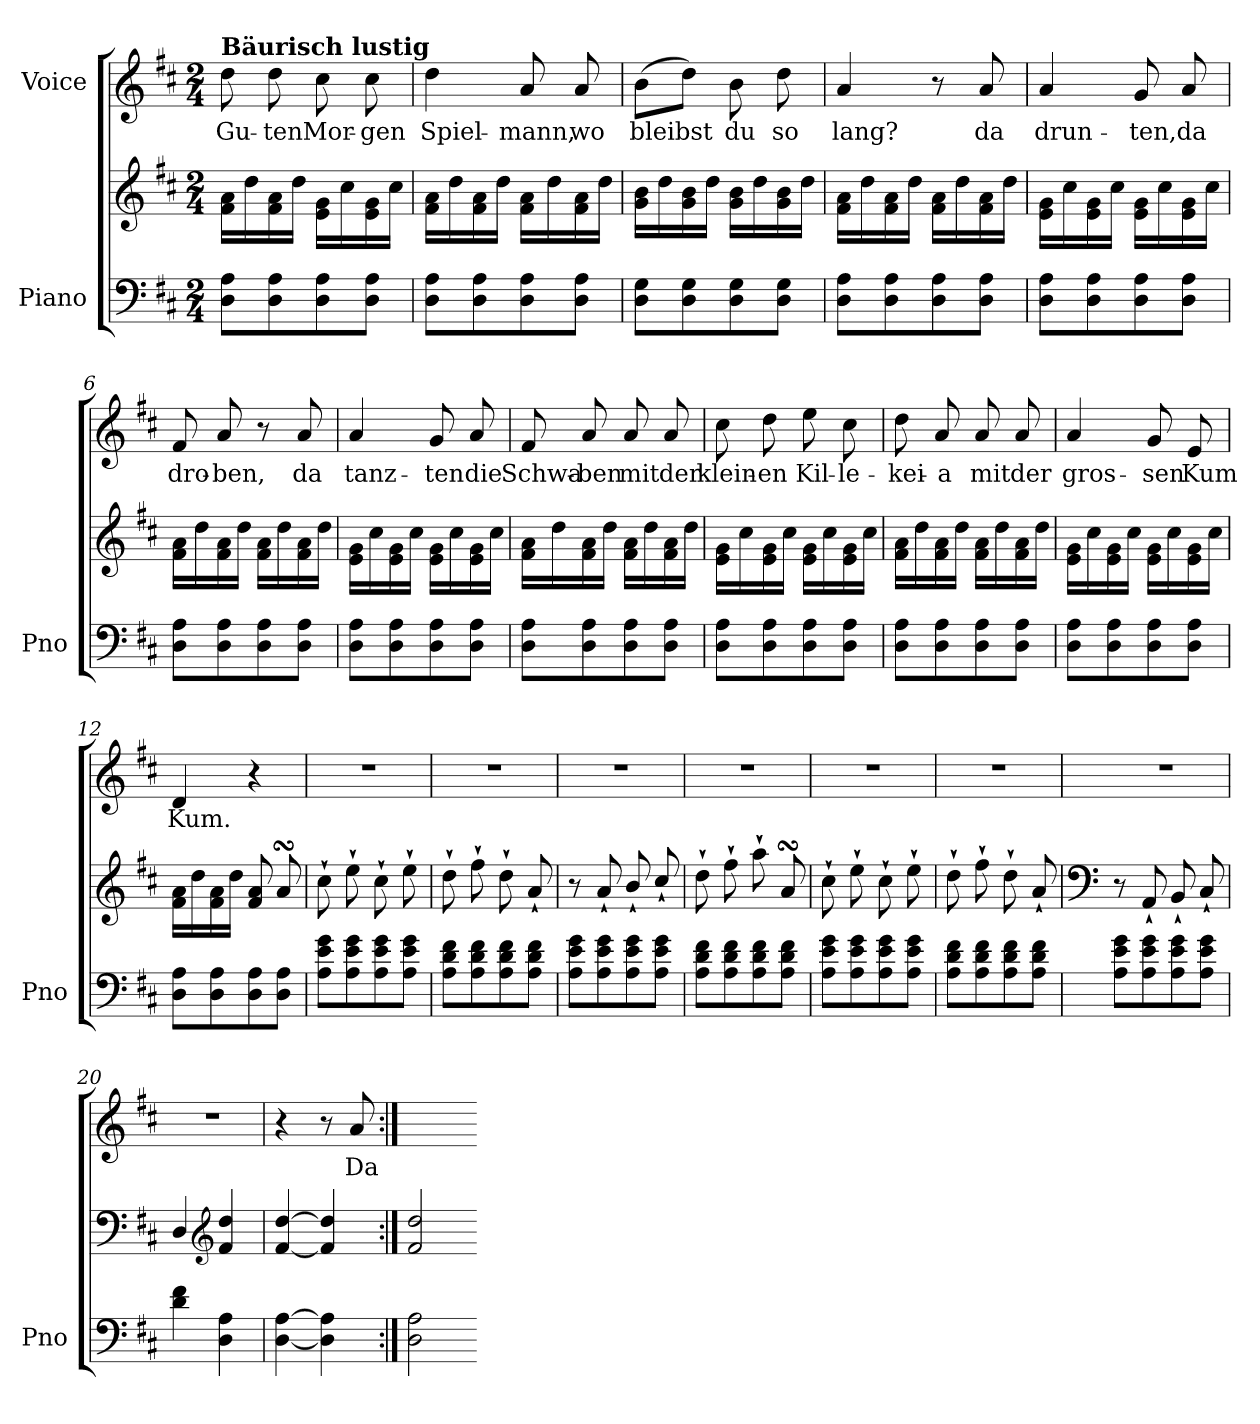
**kern	**kern	**kern	**text
*part2	*part2	*part1	*part1
*staff3	*staff2	*staff1	*staff1
*I"Piano	*	*I"Voice	*
*I'Pno	*	*	*
*clefF4	*clefG2	*clefG2	*
*k[f#c#]	*k[f#c#]	*k[f#c#]	*
*M2/4	*M2/4	*M2/4	*
=1	=1	=1	=1
!	!	!LO:TX:a:B:t=Bäurisch lustig	!
!	!	!	!LO:LY:b
8D\ 8A\L	16f#\ 16a\LL	8dd\	Gu-
.	16dd\	.	.
!	!	!	!LO:LY:b
8D\ 8A\	16f#\ 16a\	8dd\	-ten
.	16dd\JJ	.	.
!	!	!	!LO:LY:b
8D\ 8A\	16e\ 16g\LL	8cc#\	Mor-
.	16cc#\	.	.
!	!	!	!LO:LY:b
8D\ 8A\J	16e\ 16g\	8cc#\	-gen
.	16cc#\JJ	.	.
=2	=2	=2	=2
!	!	!	!LO:LY:b
8D\ 8A\L	16f#\ 16a\LL	4dd\	Spiel-
.	16dd\	.	.
8D\ 8A\	16f#\ 16a\	.	.
.	16dd\JJ	.	.
!	!	!	!LO:LY:b
8D\ 8A\	16f#\ 16a\LL	8a/	-mann,
.	16dd\	.	.
!	!	!	!LO:LY:b
8D\ 8A\J	16f#\ 16a\	8a/	wo
.	16dd\JJ	.	.
=3	=3	=3	=3
!	!	!	!LO:LY:b
8D\ 8G\L	16g\ 16b\LL	(8b\L	bleibst
.	16dd\	.	.
8D\ 8G\	16g\ 16b\	8dd\J)	.
.	16dd\JJ	.	.
!	!	!	!LO:LY:b
8D\ 8G\	16g\ 16b\LL	8b\	du
.	16dd\	.	.
!	!	!	!LO:LY:b
8D\ 8G\J	16g\ 16b\	8dd\	so
.	16dd\JJ	.	.
!!LO:LB:g=z
=4	=4	=4	=4
!	!	!	!LO:LY:b
8D\ 8A\L	16f#\ 16a\LL	4a/	lang?
.	16dd\	.	.
8D\ 8A\	16f#\ 16a\	.	.
.	16dd\JJ	.	.
8D\ 8A\	16f#\ 16a\LL	8r	.
.	16dd\	.	.
!	!	!	!LO:LY:b
8D\ 8A\J	16f#\ 16a\	8a/	da
.	16dd\JJ	.	.
=5	=5	=5	=5
!	!	!	!LO:LY:b
8D\ 8A\L	16e\ 16g\LL	4a/	drun-
.	16cc#\	.	.
8D\ 8A\	16e\ 16g\	.	.
.	16cc#\JJ	.	.
!	!	!	!LO:LY:b
8D\ 8A\	16e\ 16g\LL	8g/	-ten,
.	16cc#\	.	.
!	!	!	!LO:LY:b
8D\ 8A\J	16e\ 16g\	8a/	da
.	16cc#\JJ	.	.
=6	=6	=6	=6
!	!	!	!LO:LY:b
8D\ 8A\L	16f#\ 16a\LL	8f#/	dro-
.	16dd\	.	.
!	!	!	!LO:LY:b
8D\ 8A\	16f#\ 16a\	8a/	-ben,
.	16dd\JJ	.	.
8D\ 8A\	16f#\ 16a\LL	8r	.
.	16dd\	.	.
!	!	!	!LO:LY:b
8D\ 8A\J	16f#\ 16a\	8a/	da
.	16dd\JJ	.	.
!!LO:LB:g=z
=7	=7	=7	=7
!	!	!	!LO:LY:b
8D\ 8A\L	16e\ 16g\LL	4a/	tanz-
.	16cc#\	.	.
8D\ 8A\	16e\ 16g\	.	.
.	16cc#\JJ	.	.
!	!	!	!LO:LY:b
8D\ 8A\	16e\ 16g\LL	8g/	-ten
.	16cc#\	.	.
!	!	!	!LO:LY:b
8D\ 8A\J	16e\ 16g\	8a/	die
.	16cc#\JJ	.	.
=8	=8	=8	=8
!	!	!	!LO:LY:b
8D\ 8A\L	16f#\ 16a\LL	8f#/	Schwa-
.	16dd\	.	.
!	!	!	!LO:LY:b
8D\ 8A\	16f#\ 16a\	8a/	-ben
.	16dd\JJ	.	.
!	!	!	!LO:LY:b
8D\ 8A\	16f#\ 16a\LL	8a/	mit
.	16dd\	.	.
!	!	!	!LO:LY:b
8D\ 8A\J	16f#\ 16a\	8a/	der
.	16dd\JJ	.	.
=9	=9	=9	=9
!	!	!	!LO:LY:b
8D\ 8A\L	16e\ 16g\LL	8cc#\	klein-
.	16cc#\	.	.
!	!	!	!LO:LY:b
8D\ 8A\	16e\ 16g\	8dd\	-en
.	16cc#\JJ	.	.
!	!	!	!LO:LY:b
8D\ 8A\	16e\ 16g\LL	8ee\	Kil-
.	16cc#\	.	.
!	!	!	!LO:LY:b
8D\ 8A\J	16e\ 16g\	8cc#\	-le-
.	16cc#\JJ	.	.
=10	=10	=10	=10
!	!	!	!LO:LY:b
8D\ 8A\L	16f#\ 16a\LL	8dd\	-kei-
.	16dd\	.	.
!	!	!	!LO:LY:b
8D\ 8A\	16f#\ 16a\	8a/	-a
.	16dd\JJ	.	.
!	!	!	!LO:LY:b
8D\ 8A\	16f#\ 16a\LL	8a/	mit
.	16dd\	.	.
!	!	!	!LO:LY:b
8D\ 8A\J	16f#\ 16a\	8a/	der
.	16dd\JJ	.	.
!!LO:LB:g=z
=11	=11	=11	=11
!	!	!	!LO:LY:b
8D\ 8A\L	16e\ 16g\LL	4a/	gros-
.	16cc#\	.	.
8D\ 8A\	16e\ 16g\	.	.
.	16cc#\JJ	.	.
!	!	!	!LO:LY:b
8D\ 8A\	16e\ 16g\LL	8g/	-sen
.	16cc#\	.	.
!	!	!	!LO:LY:b
8D\ 8A\J	16e\ 16g\	8e/	Kum
.	16cc#\JJ	.	.
=12	=12	=12	=12
!	!	!	!LO:LY:b
8D\ 8A\L	16f#\ 16a\LL	4d/	Kum.
.	16dd\	.	.
8D\ 8A\	16f#\ 16a\	.	.
.	16dd\JJ	.	.
8D\ 8A\	8f#/ 8a/	4r	.
8D\ 8A\J	8asSSS/	.	.
!!LO:PB:g=z
=13	=13	=13	=13
8A\ 8e\ 8g\L	8cc#`\	2r	.
8A\ 8e\ 8g\	8ee`\	.	.
8A\ 8e\ 8g\	8cc#`\	.	.
8A\ 8e\ 8g\J	8ee`\	.	.
=14	=14	=14	=14
8A\ 8d\ 8f#\L	8dd`\	2r	.
8A\ 8d\ 8f#\	8ff#`\	.	.
8A\ 8d\ 8f#\	8dd`\	.	.
8A\ 8d\ 8f#\J	8a`/	.	.
=15	=15	=15	=15
8A\ 8e\ 8g\L	8r	2r	.
8A\ 8e\ 8g\	8a`/	.	.
8A\ 8e\ 8g\	8b`/	.	.
8A\ 8e\ 8g\J	8cc#`/	.	.
=16	=16	=16	=16
8A\ 8d\ 8f#\L	8dd`\	2r	.
8A\ 8d\ 8f#\	8ff#`\	.	.
8A\ 8d\ 8f#\	8aa`\	.	.
8A\ 8d\ 8f#\J	8asSSS/	.	.
=17	=17	=17	=17
8A\ 8e\ 8g\L	8cc#`\	2r	.
8A\ 8e\ 8g\	8ee`\	.	.
8A\ 8e\ 8g\	8cc#`\	.	.
8A\ 8e\ 8g\J	8ee`\	.	.
=18	=18	=18	=18
8A\ 8d\ 8f#\L	8dd`\	2r	.
8A\ 8d\ 8f#\	8ff#`\	.	.
8A\ 8d\ 8f#\	8dd`\	.	.
8A\ 8d\ 8f#\J	8a`/	.	.
=19	=19	=19	=19
*	*clefF4	*	*
8A\ 8e\ 8g\L	8r	2r	.
8A\ 8e\ 8g\	8AA`/	.	.
8A\ 8e\ 8g\	8BB`/	.	.
8A\ 8e\ 8g\J	8C#`/	.	.
!!LO:LB:g=z
=20	=20	=20	=20
4d\ 4f#\	4D/	2r	.
*	*clefG2	*	*
4D\ 4A\	4f#/ 4dd/	.	.
=21	=21	=21	=21
[4D\ [4A\	[4f#/ [4dd/	4r	.
4D\] 4A\]	4f#/] 4dd/]	8r	.
!	!	!	!LO:LY:b
.	.	8a/	Da
=22:|!	=22:|!	=22:|!	=22:|!
2D 2A	2f# 2dd	2ryy	.
=-	=-	=-	=-
*-	*-	*-	*-
